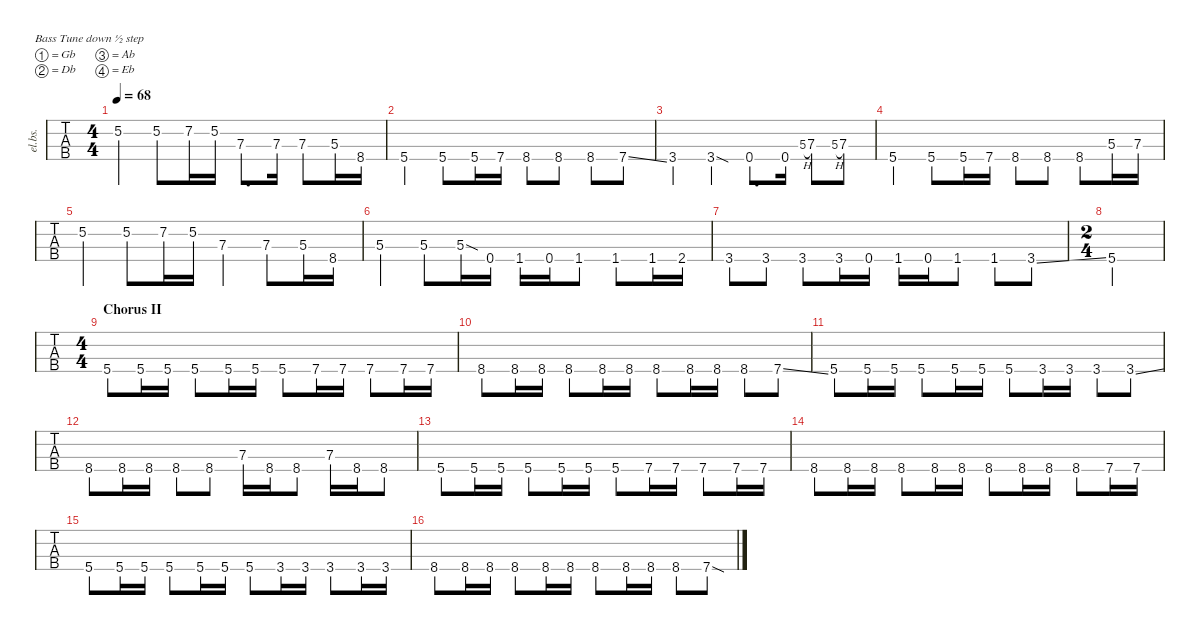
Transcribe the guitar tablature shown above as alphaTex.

\defaultSystemsLayout 4
\hideDynamics
\bracketExtendMode nobrackets
\otherSystemsTrackNameOrientation horizontal
\track ("Bass" "el.bs.") {defaultSystemsLayout 4 instrument electricbassfinger}
\staff {tabs}
\tuning (Gb2 Db2 Ab1 Eb1)
\ts (4 4)
\tempo 68
\clef f4
\ks c
5.2{acc #}.4{dy mf} 5.2{acc #}.8 7.2{acc #}.16 5.2{acc #}.16 7.3{acc #}.8{d} 7.3{acc #}.16 7.3{acc #}.8 5.3{acc #}.16 8.4.16 |
5.4{acc #}.4 5.4{acc #}.8 5.4{acc #}.16 7.4{acc #}.16 8.4.8 8.4.8 8.4.8 7.4{ss acc #}.8 |
3.4{acc #}.4 3.4{sod acc #}.4 0.4{acc #}.8{d} 0.4{acc #}.16 5.3{h acc #}.8{gr onbeat} 7.3{acc #}.8 5.3{h acc #}.8{gr onbeat} 7.3{acc #}.8 |
5.4{acc #}.4 5.4{acc #}.8 5.4{acc #}.16 7.4{acc #}.16 8.4.8 8.4.8 8.4.8 5.3{acc #}.16 7.3{acc #}.16 |
5.2{acc #}.4 5.2{acc #}.8 7.2{acc #}.16 5.2{acc #}.16 7.3{acc #}.4 7.3{acc #}.8 5.3{acc #}.16 8.4.16 |
5.3{acc #}.4 5.3{acc #}.8 5.3{sod ac acc #}.16 0.4{acc #}.16 1.4.16 0.4{acc #}.16 1.4.8 1.4.8 1.4.16 2.4.16 |
3.4{acc #}.8 3.4{acc #}.8 3.4{acc #}.8 3.4{acc #}.16 0.4{acc #}.16 1.4.16 0.4{acc #}.16 1.4.8 1.4.8 3.4{ss acc #}.8 |
\ts (2 4)
\beaming (8 2 2)
5.4{acc #}.2 |
\ts (4 4)
\beaming (8 2 2 2 2)
\section ("" "Chorus II")
5.4{acc #}.8 5.4{acc #}.16 5.4{acc #}.16 5.4{acc #}.8 5.4{acc #}.16 5.4{acc #}.16 5.4{acc #}.8 7.4{acc #}.16 7.4{acc #}.16 7.4{acc #}.8 7.4{acc #}.16 7.4{acc #}.16 |
8.4.8 8.4.16 8.4.16 8.4.8 8.4.16 8.4.16 8.4.8 8.4.16 8.4.16 8.4.8 7.4{ss acc #}.8 |
5.4{acc #}.8 5.4{acc #}.16 5.4{acc #}.16 5.4{acc #}.8 5.4{acc #}.16 5.4{acc #}.16 5.4{acc #}.8 3.4{acc #}.16 3.4{acc #}.16 3.4{acc #}.8 3.4{ss acc #}.8 |
8.4.8 8.4.16 8.4.16 8.4.8 8.4.8 7.3{acc #}.16 8.4.16 8.4.8 7.3{acc #}.16 8.4.16 8.4.8 |
5.4{acc #}.8 5.4{acc #}.16 5.4{acc #}.16 5.4{acc #}.8 5.4{acc #}.16 5.4{acc #}.16 5.4{acc #}.8 7.4{acc #}.16 7.4{acc #}.16 7.4{acc #}.8 7.4{acc #}.16 7.4{acc #}.16 |
8.4.8 8.4.16 8.4.16 8.4.8 8.4.16 8.4.16 8.4.8 8.4.16 8.4.16 8.4.8 7.4{acc #}.16 7.4{acc #}.16 |
5.4{acc #}.8 5.4{acc #}.16 5.4{acc #}.16 5.4{acc #}.8 5.4{acc #}.16 5.4{acc #}.16 5.4{acc #}.8 3.4{acc #}.16 3.4{acc #}.16 3.4{acc #}.8 3.4{acc #}.16 3.4{acc #}.16 |
8.4.8 8.4.16 8.4.16 8.4.8 8.4.16 8.4.16 8.4.8 8.4.16 8.4.16 8.4.8 7.4{sod acc #}.8
